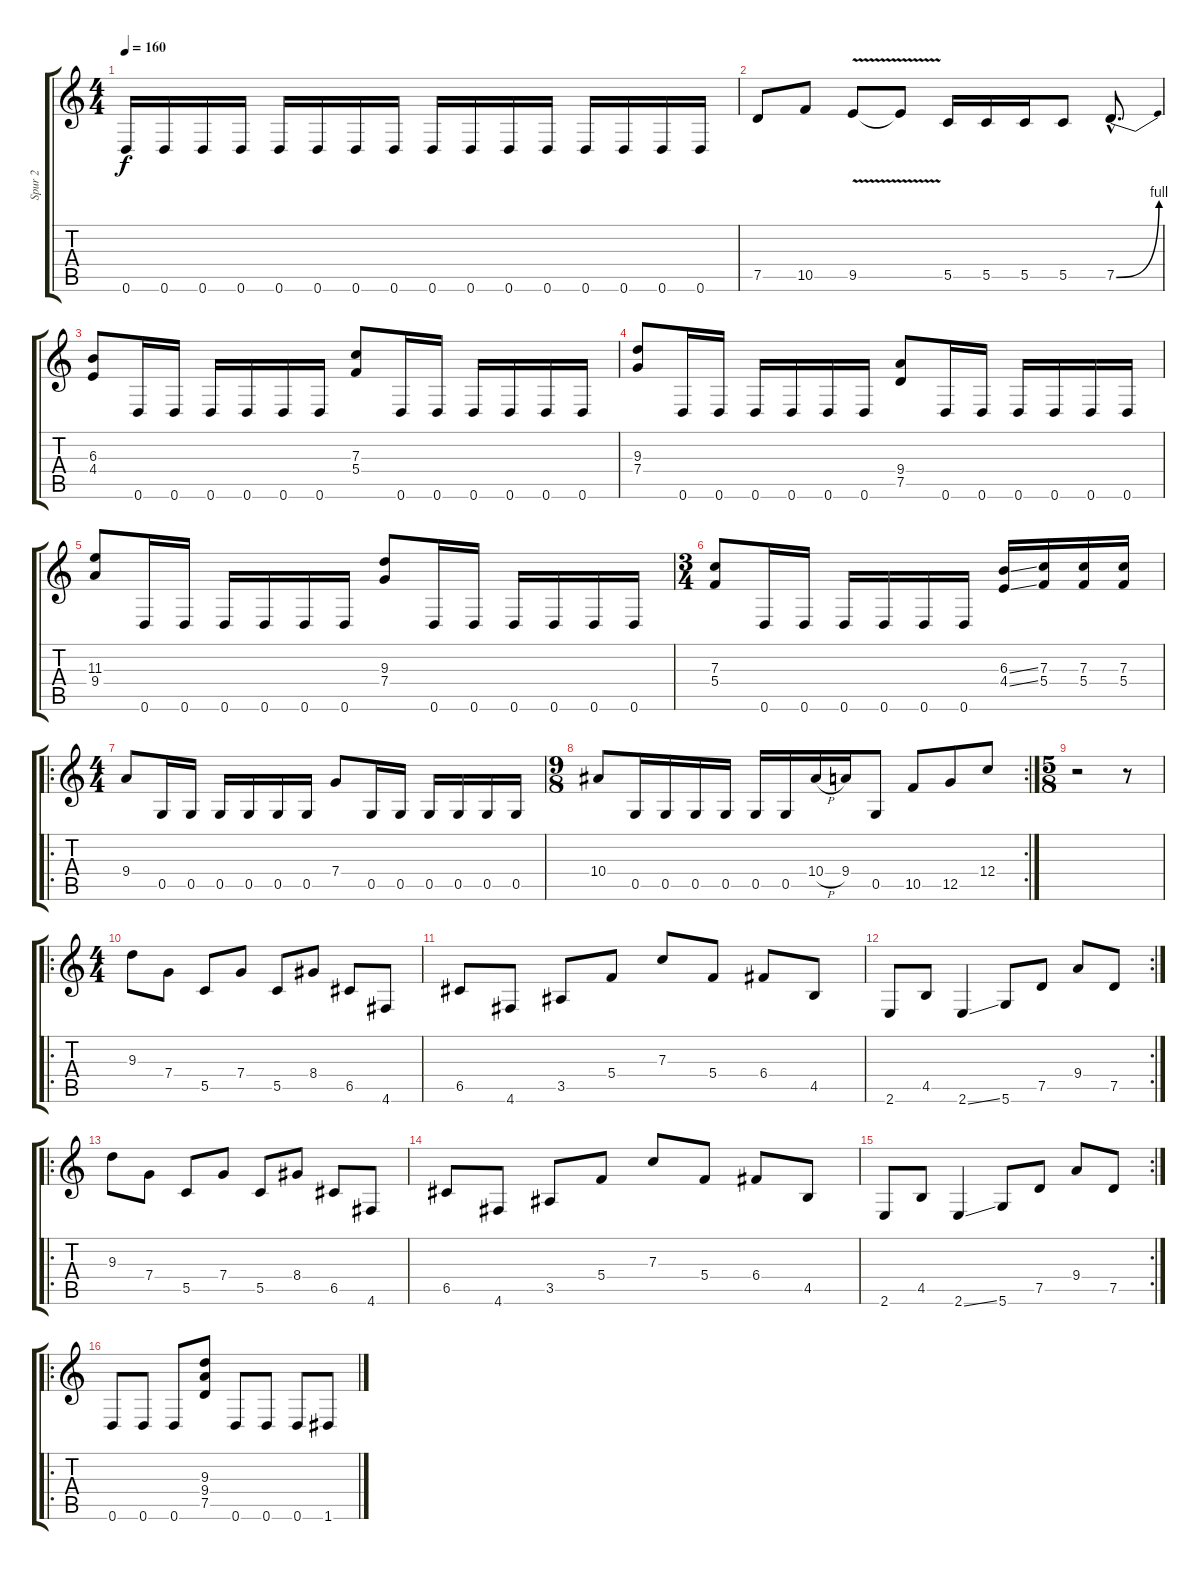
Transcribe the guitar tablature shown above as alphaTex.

\track ("Spur 2" "Spur 2") {instrument distortionguitar}
\staff {score tabs}
\tuning (D4 A3 F3 C3 G2 D2) {hide}
\ts (4 4)
\tempo 160
\clef g2
\ks c
0.6.16{dy f} 0.6.16 0.6.16 0.6.16 0.6.16 0.6.16 0.6.16 0.6.16 0.6.16 0.6.16 0.6.16 0.6.16 0.6.16 0.6.16 0.6.16 0.6.16 |
7.5.8 10.5.8 9.5{v}.8 9.5{v t}.8 5.5.16 5.5.16 5.5.16 5.5.8 7.5{be (bend 0 0 60 4) hac}.8{d} |
(6.3 4.4).8 0.6.16 0.6.16 0.6.16 0.6.16 0.6.16 0.6.16 (7.3 5.4).8 0.6.16 0.6.16 0.6.16 0.6.16 0.6.16 0.6.16 |
(9.3 7.4).8 0.6.16 0.6.16 0.6.16 0.6.16 0.6.16 0.6.16 (9.4 7.5).8 0.6.16 0.6.16 0.6.16 0.6.16 0.6.16 0.6.16 |
(11.3 9.4).8 0.6.16 0.6.16 0.6.16 0.6.16 0.6.16 0.6.16 (9.3 7.4).8 0.6.16 0.6.16 0.6.16 0.6.16 0.6.16 0.6.16 |
\ts (3 4)
(7.3 5.4).8 0.6.16 0.6.16 0.6.16 0.6.16 0.6.16 0.6.16 (6.3{ss} 4.4{ss}).16 (7.3 5.4).16 (7.3 5.4).16 (7.3 5.4).16 |
\ro
\ts (4 4)
9.4.8 0.5.16 0.5.16 0.5.16 0.5.16 0.5.16 0.5.16 7.4.8 0.5.16 0.5.16 0.5.16 0.5.16 0.5.16 0.5.16 |
\rc 2
\ts (9 8)
10.4.8 0.5.16 0.5.16 0.5.16 0.5.16 0.5.16 0.5.16 10.4{h}.16 9.4.16 0.5.8 10.5.8 12.5.8 12.4.8 |
\ts (5 8)
r.2 r.8 |
\ro
\ts (4 4)
9.3.8 7.4.8 5.5.8 7.4.8 5.5.8 8.4.8 6.5.8 4.6.8 |
6.5.8 4.6.8 3.5.8 5.4.8 7.3.8 5.4.8 6.4.8 4.5.8 |
\rc 2
2.6.8 4.5.8 2.6{ss}.4 5.6.8 7.5.8 9.4.8 7.5.8 |
\ro
9.3.8 7.4.8 5.5.8 7.4.8 5.5.8 8.4.8 6.5.8 4.6.8 |
6.5.8 4.6.8 3.5.8 5.4.8 7.3.8 5.4.8 6.4.8 4.5.8 |
\rc 2
2.6.8 4.5.8 2.6{ss}.4 5.6.8 7.5.8 9.4.8 7.5.8 |
\ro
0.6.8 0.6.8 0.6.8 (9.3 9.4 7.5).8 0.6.8 0.6.8 0.6.8 1.6.8
